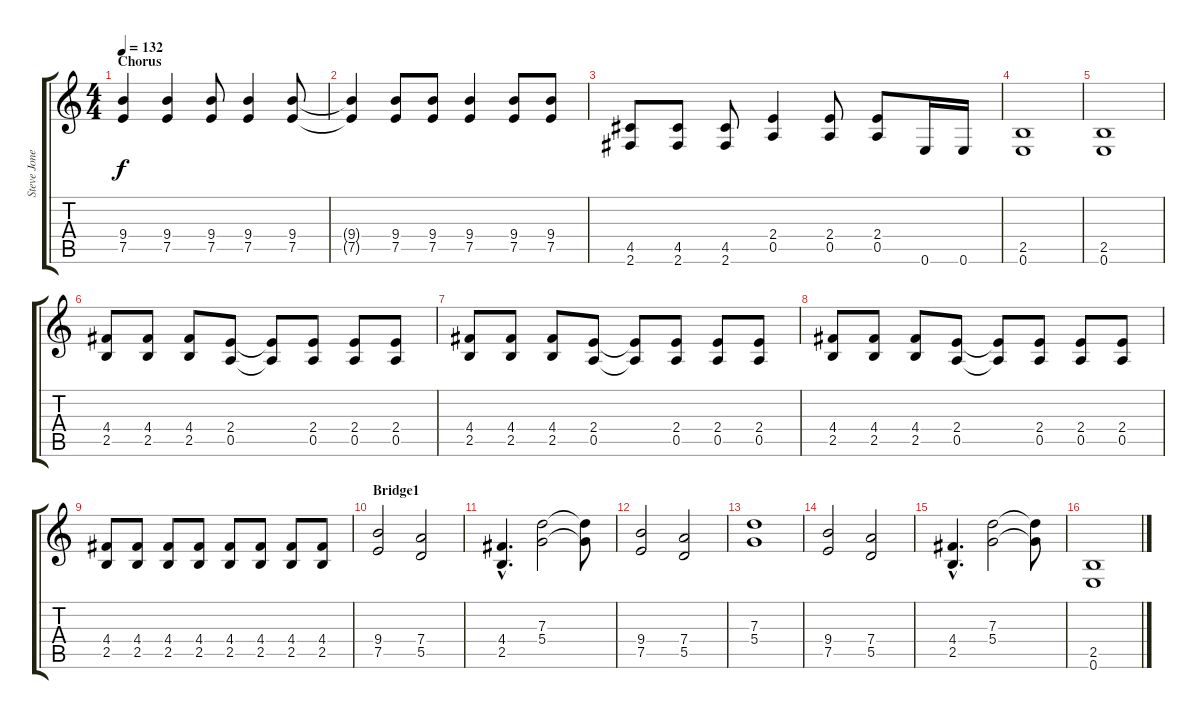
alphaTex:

\track ("Steve Jones" "Steve Jone") {instrument overdrivenguitar}
\staff {score tabs}
\tuning (E4 B3 G3 D3 A2 E2) {hide}
\ts (4 4)
\section ("" "Chorus")
\tempo 132
\clef g2
\ks c
(9.4 7.5).4{dy f} (9.4 7.5).4 (9.4 7.5).8 (9.4 7.5).4 (9.4 7.5).8 |
(9.4{t} 7.5{t}).4 (9.4 7.5).8 (9.4 7.5).8 (9.4 7.5).4 (9.4 7.5).8 (9.4 7.5).8 |
(4.5 2.6).8 (4.5 2.6).8 (4.5 2.6).8 (2.4 0.5).4 (2.4 0.5).8 (2.4 0.5).8 0.6.16 0.6.16 |
(2.5 0.6).1 |
(2.5 0.6).1 |
(4.4 2.5).8 (4.4 2.5).8 (4.4 2.5).8 (2.4 0.5).8 (2.4{t} 0.5{t}).8 (2.4 0.5).8 (2.4 0.5).8 (2.4 0.5).8 |
(4.4 2.5).8 (4.4 2.5).8 (4.4 2.5).8 (2.4 0.5).8 (2.4{t} 0.5{t}).8 (2.4 0.5).8 (2.4 0.5).8 (2.4 0.5).8 |
(4.4 2.5).8 (4.4 2.5).8 (4.4 2.5).8 (2.4 0.5).8 (2.4{t} 0.5{t}).8 (2.4 0.5).8 (2.4 0.5).8 (2.4 0.5).8 |
(4.4 2.5).8 (4.4 2.5).8 (4.4 2.5).8 (4.4 2.5).8 (4.4 2.5).8 (4.4 2.5).8 (4.4 2.5).8 (4.4 2.5).8 |
\section ("" "Bridge1")
(9.4 7.5).2 (7.4 5.5).2 |
(4.4{hac} 2.5{hac}).4{d} (7.3 5.4).2 (7.3{t} 5.4{t}).8 |
(9.4 7.5).2 (7.4 5.5).2 |
(7.3 5.4).1 |
(9.4 7.5).2 (7.4 5.5).2 |
(4.4{hac} 2.5{hac}).4{d} (7.3 5.4).2 (7.3{t} 5.4{t}).8 |
(2.5 0.6).1
